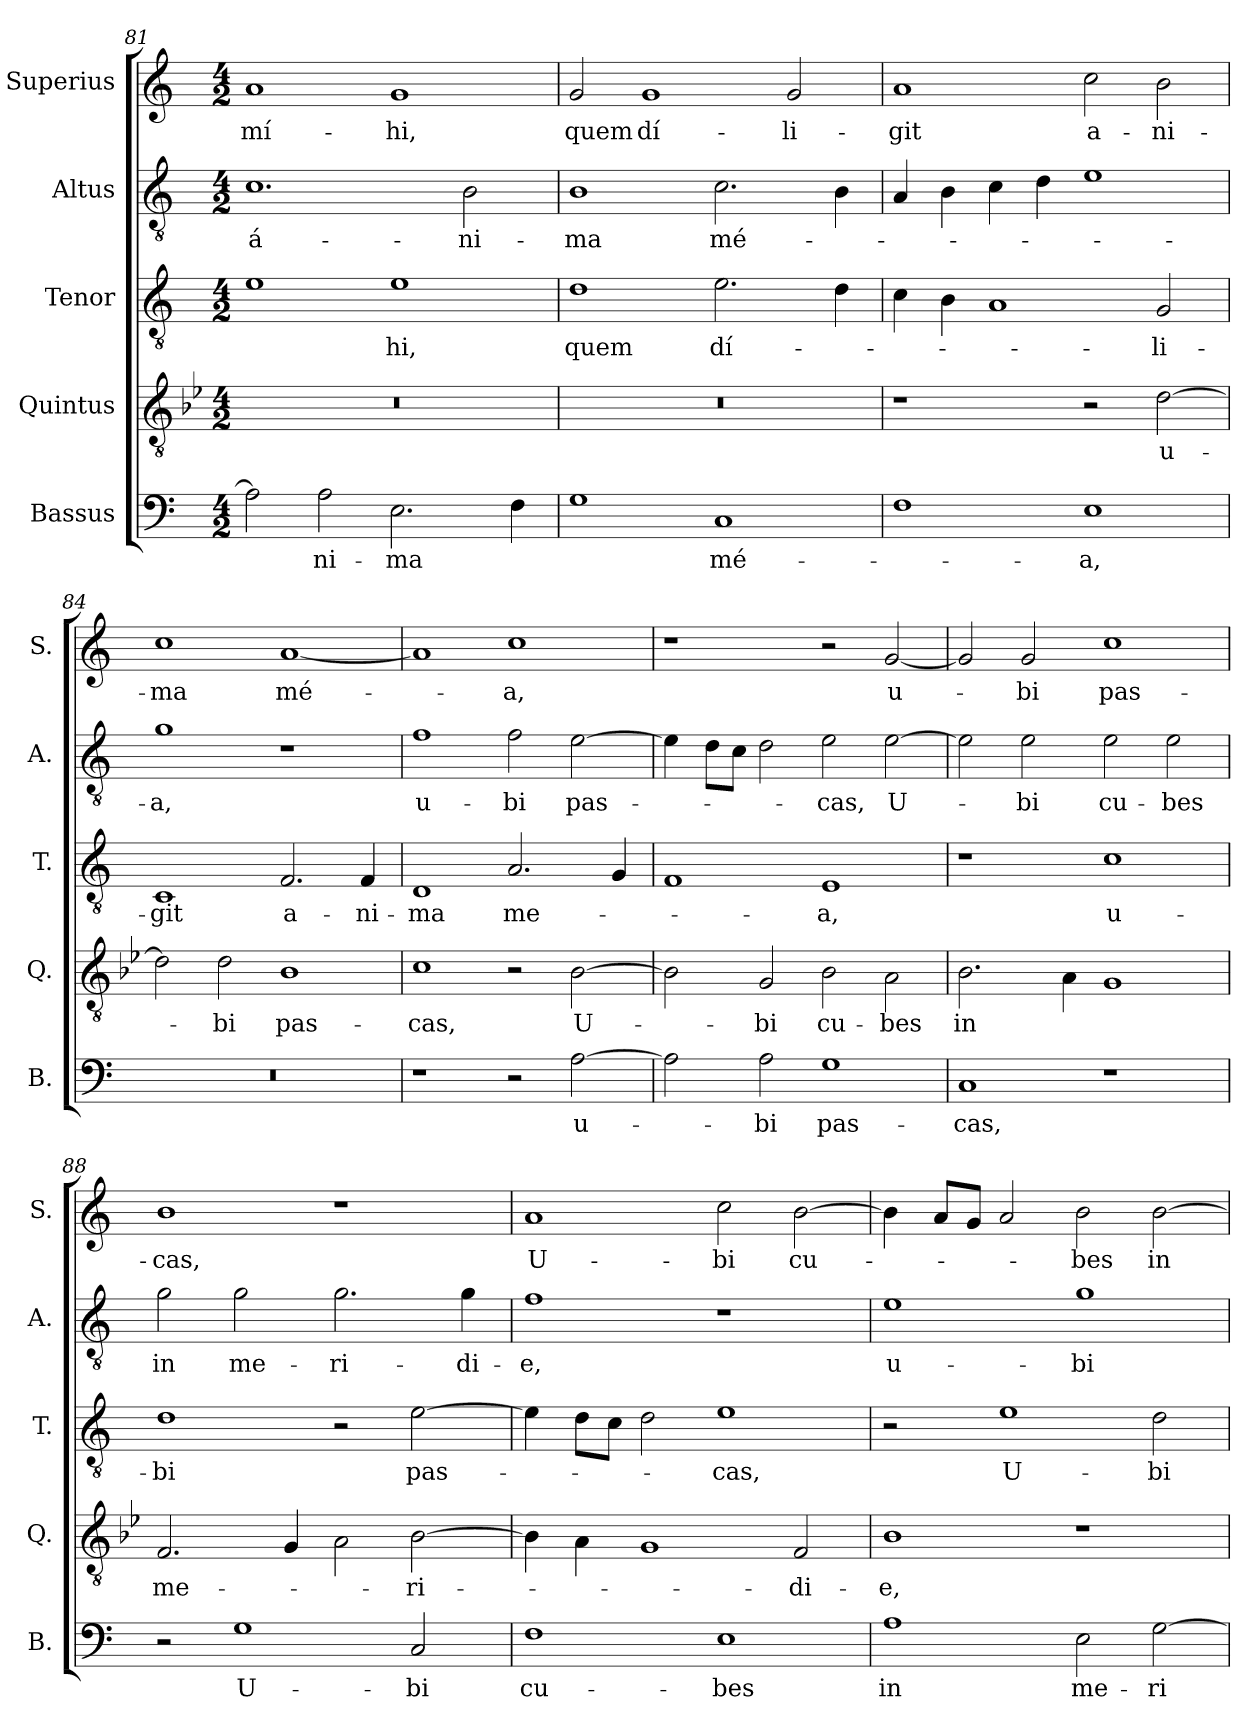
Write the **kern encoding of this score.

**kern	**text	**kern	**text	**kern	**text	**kern	**text	**kern	**text
*part5	*part5	*part4	*part4	*part3	*part3	*part2	*part2	*part1	*part1
*staff5	*staff5	*staff4	*staff4	*staff3	*staff3	*staff2	*staff2	*staff1	*staff1
*I"Bassus	*	*I"Quintus	*	*I"Tenor	*	*I"Altus	*	*I"Superius	*
*I'B.	*	*I'Q.	*	*I'T.	*	*I'A.	*	*I'S.	*
*clefF4	*	*clefGv2	*	*clefGv2	*	*clefGv2	*	*clefG2	*
*	*	*ITrd8c14	*	*	*	*ITrd1c2	*	*	*
*k[]	*	*k[b-e-]	*	*k[]	*	*k[b-e-]	*	*k[]	*
*M4/2	*	*M4/2	*	*M4/2	*	*M4/2	*	*M4/2	*
=81	=81	=81	=81	=81	=81	=81	=81	=81	=81
2A\]	.	0r	.	1e	.	1.B-	á-	1a	mí-
2A\	-ni-	.	.	.	.	.	.	.	.
2.E\	-ma	.	.	1e	-hi,	.	.	1g	-hi,
.	.	.	.	.	.	2A\	-ni-	.	.
4F\	.	.	.	.	.	.	.	.	.
=82	=82	=82	=82	=82	=82	=82	=82	=82	=82
1G	.	0r	.	1d	quem	1A	-ma	2g/	quem
.	.	.	.	.	.	.	.	1g	dí-
1C	mé-	.	.	2.e\	dí-	2.B-\	mé-	.	.
.	.	.	.	.	.	.	.	2g/	-li-
.	.	.	.	4d\	.	4A\	.	.	.
!!LO:PB:g=z
=83	=83	=83	=83	=83	=83	=83	=83	=83	=83
1F	.	1r	.	4c\	.	4G/	.	1a	-git
.	.	.	.	4B\	.	4A\	.	.	.
.	.	.	.	1A	.	4B-\	.	.	.
.	.	.	.	.	.	4c\	.	.	.
1E	-a,	2r	.	.	.	1d	.	2cc\	a-
.	.	[2D\	u-	2G/	-li-	.	.	2b\	-ni-
=84	=84	=84	=84	=84	=84	=84	=84	=84	=84
0r	.	2D\]	.	1C	-git	1f	-a,	1cc	-ma
.	.	2D\	-bi	.	.	.	.	.	.
.	.	1BB-	pas-	2.F/	a-	1r	.	[1a	mé-
.	.	.	.	4F/	-ni-	.	.	.	.
=85	=85	=85	=85	=85	=85	=85	=85	=85	=85
1r	.	1C	-cas,	1D	-ma	1e-	u-	1a]	.
2r	.	2r	.	2.A/	me-	2e-\	-bi	1cc	-a,
[2A\	u-	[2BB-\	U-	.	.	[2d\	pas-	.	.
.	.	.	.	4G/	.	.	.	.	.
=86	=86	=86	=86	=86	=86	=86	=86	=86	=86
2A\]	.	2BB-\]	.	1F	.	4d\]	.	1r	.
.	.	.	.	.	.	8c\L	.	.	.
.	.	.	.	.	.	8B-\J	.	.	.
2A\	-bi	2GG/	-bi	.	.	2c\	.	.	.
1G	pas-	2BB-\	cu-	1E	-a,	2d\	-cas,	2r	.
.	.	2AA\	-bes	.	.	[2d\	U-	[2g/	u-
=87	=87	=87	=87	=87	=87	=87	=87	=87	=87
1C	-cas,	2.BB-\	in	1r	.	2d\]	.	2g/]	.
.	.	.	.	.	.	2d\	-bi	2g/	-bi
.	.	4AA\	.	.	.	.	.	.	.
1r	.	1GG	.	1c	u-	2d\	cu-	1cc	pas-
.	.	.	.	.	.	2d\	-bes	.	.
!!LO:LB:g=z
=88	=88	=88	=88	=88	=88	=88	=88	=88	=88
2r	.	2.FF/	me-	1d	-bi	2f\	in	1b	-cas,
1G	U-	.	.	.	.	2f\	me-	.	.
.	.	4GG/	.	.	.	.	.	.	.
.	.	2AA\	.	2r	.	2.f\	-ri-	1r	.
2C/	-bi	[2BB-\	-ri-	[2e\	pas-	.	.	.	.
.	.	.	.	.	.	4f\	-di-	.	.
=89	=89	=89	=89	=89	=89	=89	=89	=89	=89
1F	cu-	4BB-\]	.	4e\]	.	1e-	-e,	1a	U-
.	.	4AA\	.	8d\L	.	.	.	.	.
.	.	.	.	8c\J	.	.	.	.	.
.	.	1GG	.	2d\	.	.	.	.	.
1E	-bes	.	.	1e	-cas,	1r	.	2cc\	-bi
.	.	2FF/	-di-	.	.	.	.	[2b\	cu-
=90	=90	=90	=90	=90	=90	=90	=90	=90	=90
1A	in	1BB-	-e,	2r	.	1d	u-	4b\]	.
.	.	.	.	.	.	.	.	8a/L	.
.	.	.	.	.	.	.	.	8g/J	.
.	.	.	.	1e	U-	.	.	2a/	.
2E\	me-	1r	.	.	.	1f	-bi	2b\	-bes
[2G\	-ri-	.	.	2d\	-bi	.	.	[2b\	in
=	=	=	=	=	=	=	=	=	=
*-	*-	*-	*-	*-	*-	*-	*-	*-	*-
